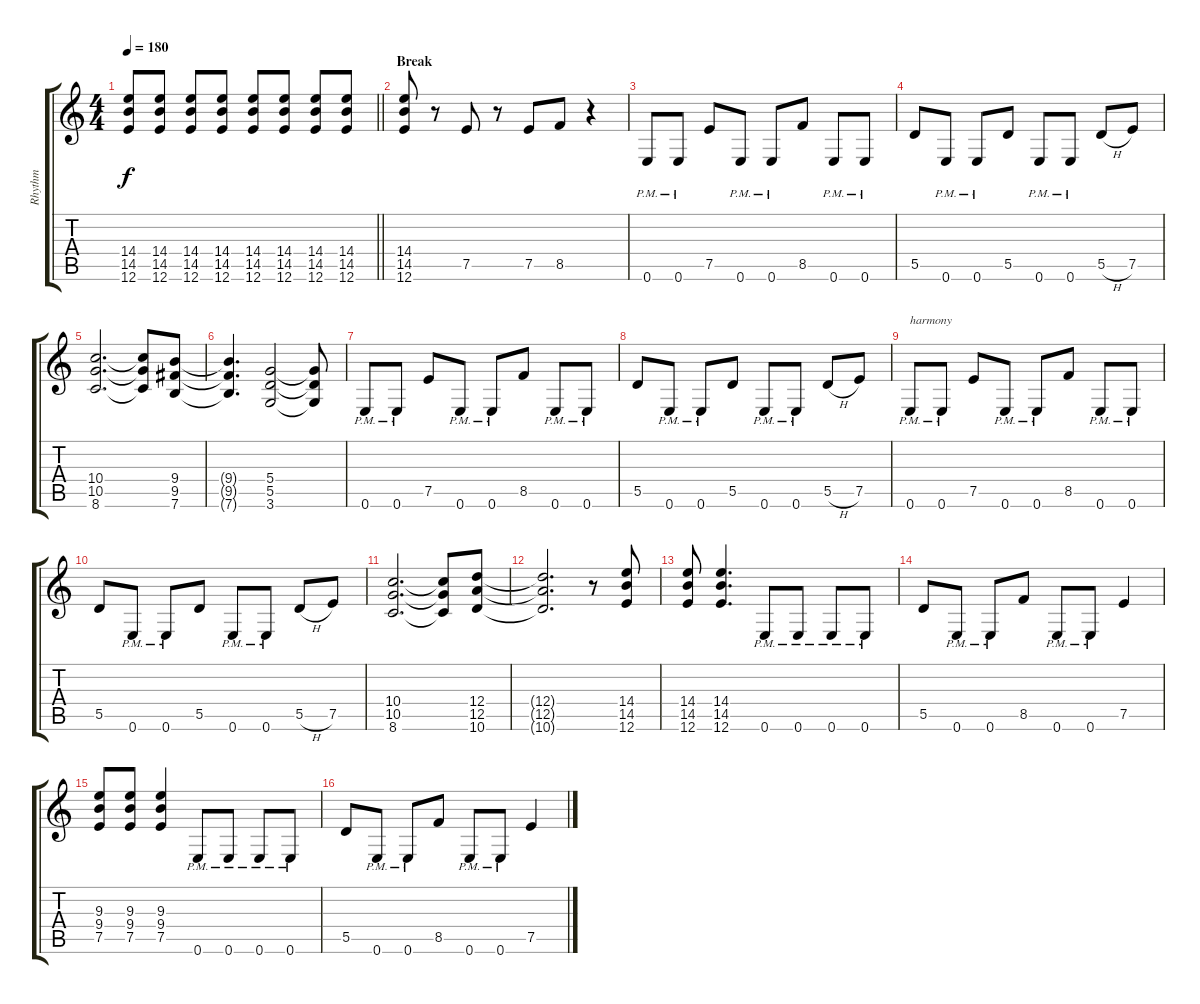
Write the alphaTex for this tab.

\track ("Rhythm" "Rhythm") {instrument distortionguitar}
\staff {score tabs}
\tuning (E4 B3 G3 D3 A2 E2) {hide}
\ts (4 4)
\tempo 180
\clef g2
\barLineRight lightlight
\ks c
(14.4 14.5 12.6).8{dy f} (14.4 14.5 12.6).8 (14.4 14.5 12.6).8 (14.4 14.5 12.6).8 (14.4 14.5 12.6).8 (14.4 14.5 12.6).8 (14.4 14.5 12.6).8 (14.4 14.5 12.6).8 |
\section ("" "Break")
(14.4 14.5 12.6).8 r.8 7.5.8 r.8 7.5.8 8.5.8 r.4 |
0.6{pm}.8 0.6{pm}.8 7.5.8 0.6{pm}.8 0.6{pm}.8 8.5.8 0.6{pm}.8 0.6{pm}.8 |
5.5.8 0.6{pm}.8 0.6{pm}.8 5.5.8 0.6{pm}.8 0.6{pm}.8 5.5{h}.8 7.5.8 |
(10.4 10.5 8.6).2{d} (10.4{t} 10.5{t} 8.6{t}).8 (9.4 9.5 7.6).8 |
(9.4{t} 9.5{t} 7.6{t}).4{d} (5.4 5.5 3.6).2 (5.4{t} 5.5{t} 3.6{t}).8 |
0.6{pm}.8 0.6{pm}.8 7.5.8 0.6{pm}.8 0.6{pm}.8 8.5.8 0.6{pm}.8 0.6{pm}.8 |
5.5.8 0.6{pm}.8 0.6{pm}.8 5.5.8 0.6{pm}.8 0.6{pm}.8 5.5{h}.8 7.5.8 |
0.6{pm}.8{txt "harmony"} 0.6{pm}.8 7.5.8 0.6{pm}.8 0.6{pm}.8 8.5.8 0.6{pm}.8 0.6{pm}.8 |
5.5.8 0.6{pm}.8 0.6{pm}.8 5.5.8 0.6{pm}.8 0.6{pm}.8 5.5{h}.8 7.5.8 |
(10.4 10.5 8.6).2{d} (10.4{t} 10.5{t} 8.6{t}).8 (12.4 12.5 10.6).8 |
(12.4{t} 12.5{t} 10.6{t}).2{d} r.8 (14.4 14.5 12.6).8 |
(14.4 14.5 12.6).8 (14.4 14.5 12.6).4{d} 0.6{pm}.8 0.6{pm}.8 0.6{pm}.8 0.6{pm}.8 |
5.5.8 0.6{pm}.8 0.6{pm}.8 8.5.8 0.6{pm}.8 0.6{pm}.8 7.5.4 |
(9.3 9.4 7.5).8 (9.3 9.4 7.5).8 (9.3 9.4 7.5).4 0.6{pm}.8 0.6{pm}.8 0.6{pm}.8 0.6{pm}.8 |
5.5.8 0.6{pm}.8 0.6{pm}.8 8.5.8 0.6{pm}.8 0.6{pm}.8 7.5.4
